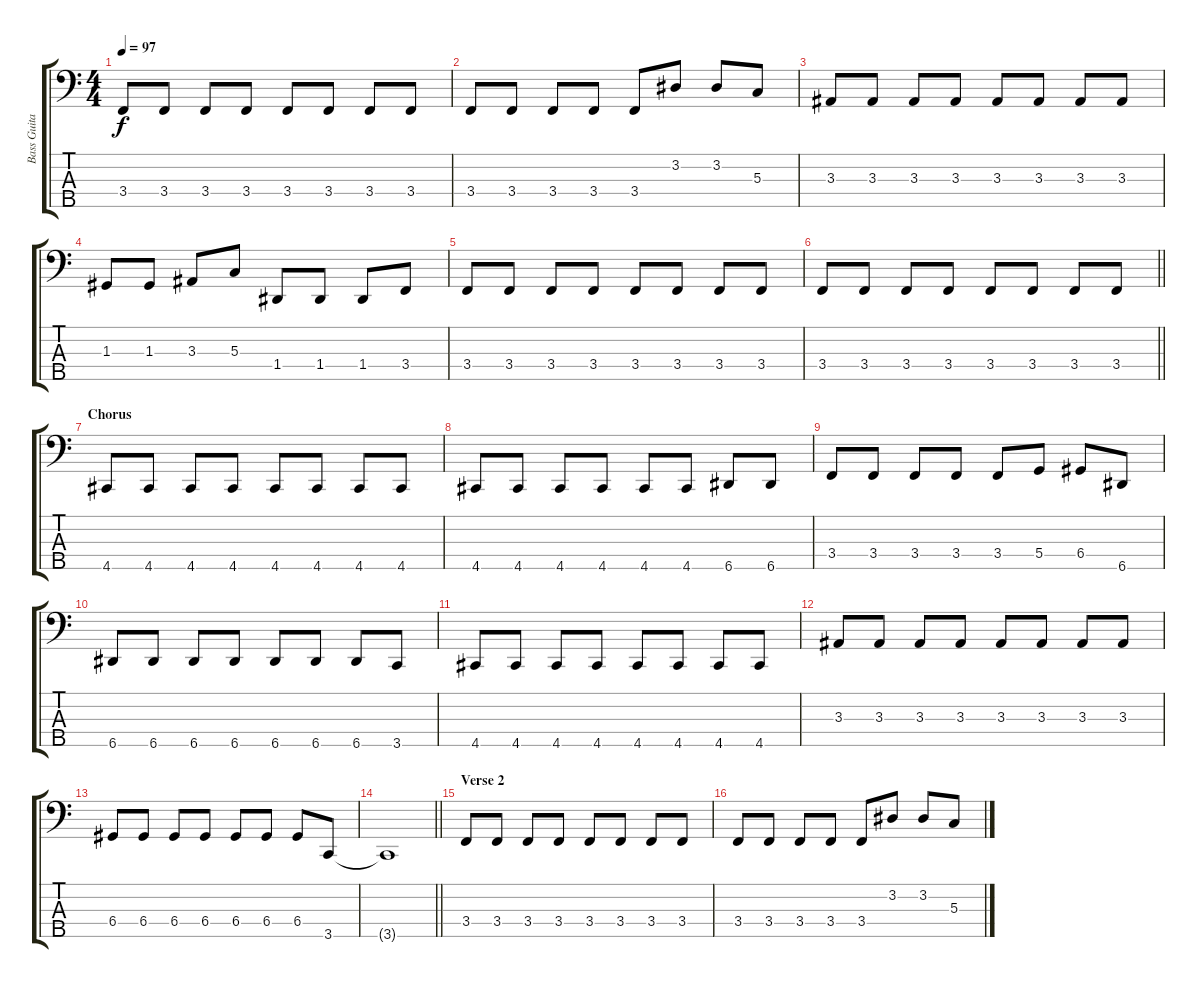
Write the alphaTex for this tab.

\track ("Bass Guitar" "Bass Guita") {instrument electricbasspick}
\staff {score tabs}
\tuning (F2 C2 G1 D1 A0) {hide}
\ts (4 4)
\tempo 97
\clef f4
\ks c
3.4.8{dy f} 3.4.8 3.4.8 3.4.8 3.4.8 3.4.8 3.4.8 3.4.8 |
3.4.8 3.4.8 3.4.8 3.4.8 3.4.8 3.2.8 3.2.8 5.3.8 |
3.3.8 3.3.8 3.3.8 3.3.8 3.3.8 3.3.8 3.3.8 3.3.8 |
1.3.8 1.3.8 3.3.8 5.3.8 1.4.8 1.4.8 1.4.8 3.4.8 |
3.4.8 3.4.8 3.4.8 3.4.8 3.4.8 3.4.8 3.4.8 3.4.8 |
\barLineRight lightlight
3.4.8 3.4.8 3.4.8 3.4.8 3.4.8 3.4.8 3.4.8 3.4.8 |
\section ("" "Chorus")
4.5.8 4.5.8 4.5.8 4.5.8 4.5.8 4.5.8 4.5.8 4.5.8 |
4.5.8 4.5.8 4.5.8 4.5.8 4.5.8 4.5.8 6.5.8 6.5.8 |
3.4.8 3.4.8 3.4.8 3.4.8 3.4.8 5.4.8 6.4.8 6.5.8 |
6.5.8 6.5.8 6.5.8 6.5.8 6.5.8 6.5.8 6.5.8 3.5.8 |
4.5.8 4.5.8 4.5.8 4.5.8 4.5.8 4.5.8 4.5.8 4.5.8 |
3.3.8 3.3.8 3.3.8 3.3.8 3.3.8 3.3.8 3.3.8 3.3.8 |
6.4.8 6.4.8 6.4.8 6.4.8 6.4.8 6.4.8 6.4.8 3.5.8 |
\barLineRight lightlight
3.5{t}.1 |
\section ("" "Verse 2")
3.4.8 3.4.8 3.4.8 3.4.8 3.4.8 3.4.8 3.4.8 3.4.8 |
3.4.8 3.4.8 3.4.8 3.4.8 3.4.8 3.2.8 3.2.8 5.3.8
